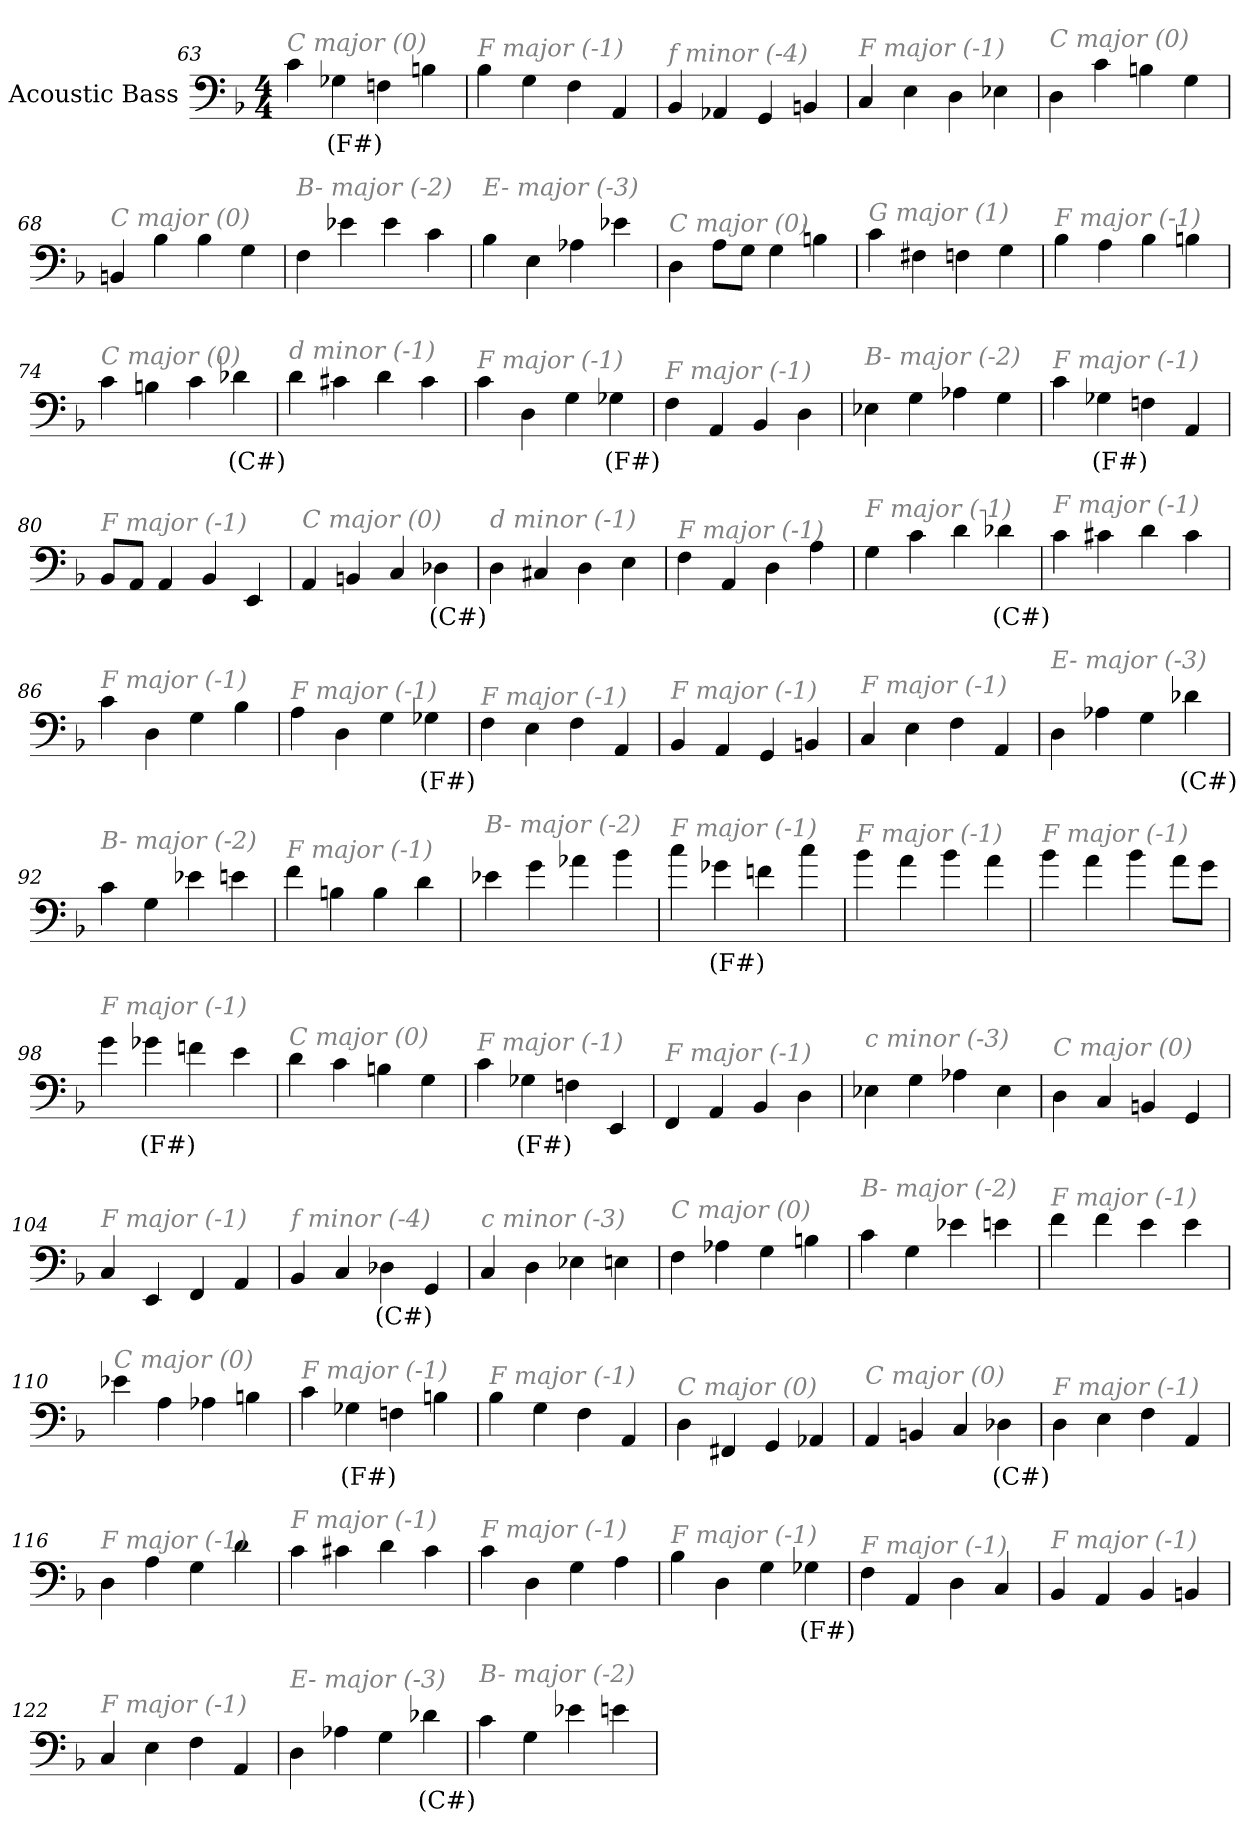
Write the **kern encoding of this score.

**kern	**text
*part1	*part1
*staff1	*staff1
*I"Acoustic Bass	*
*clefF4	*
*ITrd7c12	*
*k[b-]	*
*F:	*
*M4/4	*
=63	=63
!LO:TX:i:color=#808080:t=C major (0)	!
4C	.
4GG-Xi	(F#)
4FFn	.
4BBn	.
=64	=64
!LO:TX:i:color=#808080:t=F major (-1)	!
4BB-	.
4GG	.
4FF	.
4AAA	.
=65	=65
!LO:TX:i:color=#808080:t=f minor (-4)	!
4BBB-	.
4AAA-X	.
4GGG	.
4BBBn	.
=66	=66
!LO:TX:i:color=#808080:t=F major (-1)	!
4CC	.
4EE	.
4DD	.
4EE-X	.
=67	=67
!LO:TX:i:color=#808080:t=C major (0)	!
4DD	.
4C	.
4BBn	.
4GG	.
=68	=68
!LO:TX:i:color=#808080:t=C major (0)	!
4BBBn	.
4BB-	.
4BB-	.
4GG	.
=69	=69
!LO:TX:i:color=#808080:t=B- major (-2)	!
4FF	.
4E-X	.
4E-	.
4C	.
=70	=70
!LO:TX:i:color=#808080:t=E- major (-3)	!
4BB-	.
4EE	.
4AA-X	.
4E-X	.
=71	=71
!LO:TX:i:color=#808080:t=C major (0)	!
4DD	.
8AAL	.
8GGJ	.
4GG	.
4BBn	.
=72	=72
!LO:TX:i:color=#808080:t=G major (1)	!
4C	.
4FF#X	.
4FFn	.
4GG	.
=73	=73
!LO:TX:i:color=#808080:t=F major (-1)	!
4BB-	.
4AA	.
4BB-	.
4BBn	.
=74	=74
!LO:TX:i:color=#808080:t=C major (0)	!
4C	.
4BBn	.
4C	.
4D-Xi	(C#)
=75	=75
!LO:TX:i:color=#808080:t=d minor (-1)	!
4D	.
4C#X	.
4D	.
4C#	.
=76	=76
!LO:TX:i:color=#808080:t=F major (-1)	!
4C	.
4DD	.
4GG	.
4GG-Xi	(F#)
=77	=77
!LO:TX:i:color=#808080:t=F major (-1)	!
4FF	.
4AAA	.
4BBB-	.
4DD	.
=78	=78
!LO:TX:i:color=#808080:t=B- major (-2)	!
4EE-X	.
4GG	.
4AA-X	.
4GG	.
=79	=79
!LO:TX:i:color=#808080:t=F major (-1)	!
4C	.
4GG-Xi	(F#)
4FFn	.
4AAA	.
=80	=80
!LO:TX:i:color=#808080:t=F major (-1)	!
8BBB-L	.
8AAAJ	.
4AAA	.
4BBB-	.
4EEE	.
=81	=81
!LO:TX:i:color=#808080:t=C major (0)	!
4AAA	.
4BBBn	.
4CC	.
4DD-Xi	(C#)
=82	=82
!LO:TX:i:color=#808080:t=d minor (-1)	!
4DD	.
4CC#X	.
4DD	.
4EE	.
=83	=83
!LO:TX:i:color=#808080:t=F major (-1)	!
4FF	.
4AAA	.
4DD	.
4AA	.
=84	=84
!LO:TX:i:color=#808080:t=F major (-1)	!
4GG	.
4C	.
4D	.
4D-Xi	(C#)
=85	=85
!LO:TX:i:color=#808080:t=F major (-1)	!
4C	.
4C#X	.
4D	.
4C#	.
=86	=86
!LO:TX:i:color=#808080:t=F major (-1)	!
4C	.
4DD	.
4GG	.
4BB-	.
=87	=87
!LO:TX:i:color=#808080:t=F major (-1)	!
4AA	.
4DD	.
4GG	.
4GG-Xi	(F#)
=88	=88
!LO:TX:i:color=#808080:t=F major (-1)	!
4FF	.
4EE	.
4FF	.
4AAA	.
=89	=89
!LO:TX:i:color=#808080:t=F major (-1)	!
4BBB-	.
4AAA	.
4GGG	.
4BBBn	.
=90	=90
!LO:TX:i:color=#808080:t=F major (-1)	!
4CC	.
4EE	.
4FF	.
4AAA	.
=91	=91
!LO:TX:i:color=#808080:t=E- major (-3)	!
4DD	.
4AA-X	.
4GG	.
4D-Xi	(C#)
=92	=92
!LO:TX:i:color=#808080:t=B- major (-2)	!
4C	.
4GG	.
4E-X	.
4En	.
=93	=93
!LO:TX:i:color=#808080:t=F major (-1)	!
4F	.
4BBn	.
4BB	.
4D	.
=94	=94
!LO:TX:i:color=#808080:t=B- major (-2)	!
4E-X	.
4G	.
4A-X	.
4B-	.
=95	=95
!LO:TX:i:color=#808080:t=F major (-1)	!
4c	.
4G-Xi	(F#)
4Fn	.
4c	.
=96	=96
!LO:TX:i:color=#808080:t=F major (-1)	!
4B-	.
4A	.
4B-	.
4A	.
=97	=97
!LO:TX:i:color=#808080:t=F major (-1)	!
4B-	.
4A	.
4B-	.
8AL	.
8GJ	.
=98	=98
!LO:TX:i:color=#808080:t=F major (-1)	!
4G	.
4G-Xi	(F#)
4Fn	.
4E	.
=99	=99
!LO:TX:i:color=#808080:t=C major (0)	!
4D	.
4C	.
4BBn	.
4GG	.
=100	=100
!LO:TX:i:color=#808080:t=F major (-1)	!
4C	.
4GG-Xi	(F#)
4FFn	.
4EEE	.
=101	=101
!LO:TX:i:color=#808080:t=F major (-1)	!
4FFF	.
4AAA	.
4BBB-	.
4DD	.
=102	=102
!LO:TX:i:color=#808080:t=c minor (-3)	!
4EE-X	.
4GG	.
4AA-X	.
4EE-	.
=103	=103
!LO:TX:i:color=#808080:t=C major (0)	!
4DD	.
4CC	.
4BBBn	.
4GGG	.
=104	=104
!LO:TX:i:color=#808080:t=F major (-1)	!
4CC	.
4EEE	.
4FFF	.
4AAA	.
=105	=105
!LO:TX:i:color=#808080:t=f minor (-4)	!
4BBB-	.
4CC	.
4DD-Xi	(C#)
4GGG	.
=106	=106
!LO:TX:i:color=#808080:t=c minor (-3)	!
4CC	.
4DD	.
4EE-X	.
4EEn	.
=107	=107
!LO:TX:i:color=#808080:t=C major (0)	!
4FF	.
4AA-X	.
4GG	.
4BBn	.
=108	=108
!LO:TX:i:color=#808080:t=B- major (-2)	!
4C	.
4GG	.
4E-X	.
4En	.
=109	=109
!LO:TX:i:color=#808080:t=F major (-1)	!
4F	.
4F	.
4E	.
4E	.
=110	=110
!LO:TX:i:color=#808080:t=C major (0)	!
4E-X	.
4AA	.
4AA-X	.
4BBn	.
=111	=111
!LO:TX:i:color=#808080:t=F major (-1)	!
4C	.
4GG-Xi	(F#)
4FFn	.
4BBn	.
=112	=112
!LO:TX:i:color=#808080:t=F major (-1)	!
4BB-	.
4GG	.
4FF	.
4AAA	.
=113	=113
!LO:TX:i:color=#808080:t=C major (0)	!
4DD	.
4FFF#X	.
4GGG	.
4AAA-X	.
=114	=114
!LO:TX:i:color=#808080:t=C major (0)	!
4AAA	.
4BBBn	.
4CC	.
4DD-Xi	(C#)
=115	=115
!LO:TX:i:color=#808080:t=F major (-1)	!
4DD	.
4EE	.
4FF	.
4AAA	.
=116	=116
!LO:TX:i:color=#808080:t=F major (-1)	!
4DD	.
4AA	.
4GG	.
4D	.
=117	=117
!LO:TX:i:color=#808080:t=F major (-1)	!
4C	.
4C#X	.
4D	.
4C#	.
=118	=118
!LO:TX:i:color=#808080:t=F major (-1)	!
4C	.
4DD	.
4GG	.
4AA	.
=119	=119
!LO:TX:i:color=#808080:t=F major (-1)	!
4BB-	.
4DD	.
4GG	.
4GG-Xi	(F#)
=120	=120
!LO:TX:i:color=#808080:t=F major (-1)	!
4FF	.
4AAA	.
4DD	.
4CC	.
=121	=121
!LO:TX:i:color=#808080:t=F major (-1)	!
4BBB-	.
4AAA	.
4BBB-	.
4BBBn	.
=122	=122
!LO:TX:i:color=#808080:t=F major (-1)	!
4CC	.
4EE	.
4FF	.
4AAA	.
=123	=123
!LO:TX:i:color=#808080:t=E- major (-3)	!
4DD	.
4AA-X	.
4GG	.
4D-Xi	(C#)
=124	=124
!LO:TX:i:color=#808080:t=B- major (-2)	!
4C	.
4GG	.
4E-X	.
4En	.
=	=
*-	*-
